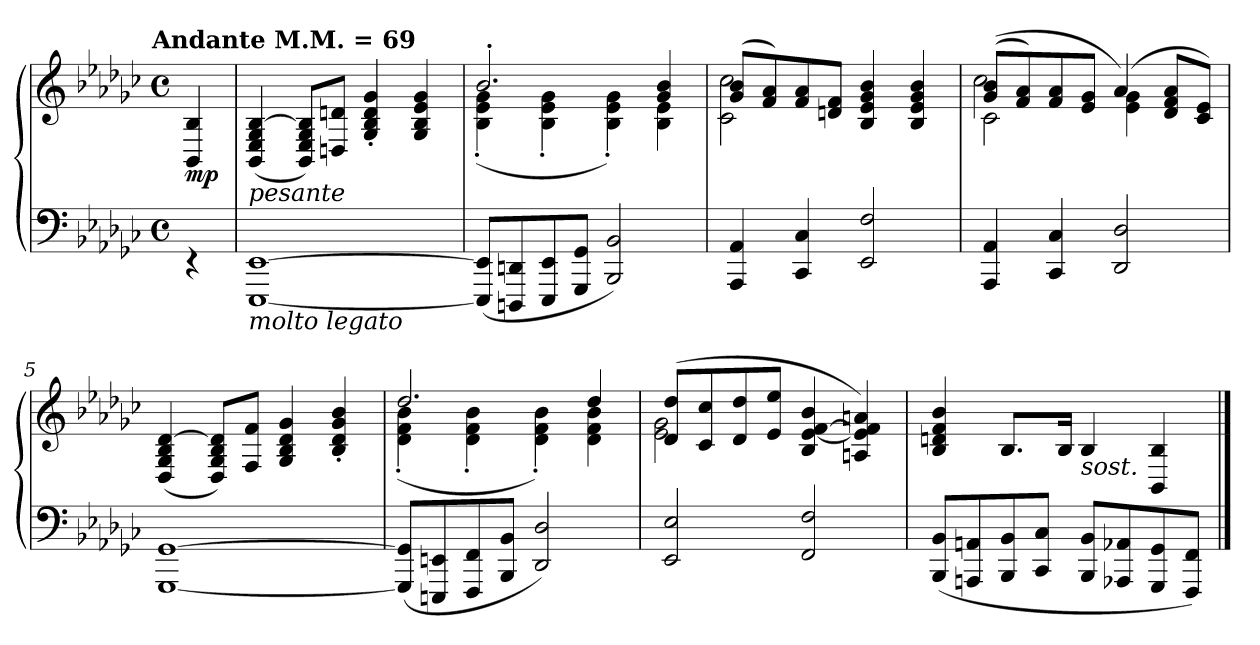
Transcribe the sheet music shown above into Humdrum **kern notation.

**kern	**kern	**dynam
*part1	*part1	*part1
*staff2	*staff1	*staff1/2
*clefF4	*clefG2	*
*k[b-e-a-d-g-c-]	*k[b-e-a-d-g-c-]	*
!!LO:TX:omd:t=Andante  M.M.  = 69
*M4/4	*M4/4	*
*met(c)	*met(c)	*
*MM69	*MM69	*
=	=	=
!	!	!LO:DY:b
4rEE	4BB-/ 4B-/	mp
=1	=1	=1
!LO:TX:a:i:t=pesante	!	!
!LO:TX:b:i:t=molto legato	!	!
[1EEE- [1EE-	(>4BB-/ 4E-/ 4G-/ [4B-/	.
.	8BB-/ 8E-/ 8G-/ 8B-]/L)	.
.	8Dn/ 8dn/J	.
.	4G-'/ 4B-'/ 4d'/ 4g-'/	.
.	4G-/ 4B-/ 4e-/ 4g-/	.
=2	=2	=2
*	*^	*
(<8EEE-]/ 8EE-]/L	2.b-'/	(<4B-'\ 4e-'\ 4g-'\	.
8DDDn/ 8DDn/	.	.	.
8EEE-/ 8EE-/	.	4B-'\ 4e-'\ 4g-'\	.
8GGG-/ 8GG-/J	.	.	.
2BBB-/ 2BB-/)	.	4B-'\ 4e-'\ 4g-'\)	.
.	4g-/ 4b-/	4B-\ 4e-\	.
=3	=3	=3	=3
4AAA-/ 4AA-/	(<(>8g-/ 8b-/L	2c-\ 2cc-\)	.
.	8f/ 8a-/)	.	.
4CC-/ 4C-/	8f/ 8a-/	.	.
.	8dn/ 8f/J	.	.
2EE-/ 2F/	(<4B-/ 4e-/ 4g-/ 4b-/)	2ryy	.
.	4B-/ 4e-/ 4g-/ 4b-/	.	.
=4	=4	=4	=4
*	*	*^	*
4AAA-/ 4AA-/	(<(>8g-/ 8b-/L	2cc-\	2c-\	.
.	8f/ 8a-/)	.	.	.
4CC-/ 4C-/	8f/ 8a-/	.	.	.
.	8e-/ 8g-/J	.	.	.
2DD-/ 2D-/	(<4a-/)	4e-\ 4g-\	2ryy	.
.	8d-/ 8f/ 8a-/L	4ryy	.	.
.	8c-/ 8e-/J)	.	.	.
*	*v	*v	*v	*
!!LO:LB:g=z
=5	=5	=5
[1GGG- [1GG-	(>4D-/ 4G-/ 4B-/ [4d-/	.
.	8D-/ 8G-/ 8B-/ 8d-]/L)	.
.	8F/ 8f/J	.
.	4G-/ 4B-/ 4d-/ 4g-/	.
.	4B-'/ 4d-'/ 4g-'/ 4b-'/	.
=6	=6	=6
*	*^	*
(<8GGG-]/ 8GG-]/L	2.dd-/	(<4d-'\ 4f'\ 4b-'\	.
8EEEn/ 8EEn/	.	.	.
8FFF/ 8FF/	.	4d-'\ 4f'\ 4b-'\	.
8BBB-/ 8BB-/J	.	.	.
2DD-/ 2D-/)	.	4d-'\ 4f'\ 4b-'\)	.
.	4dd-/	4d-\ 4f\ 4b-\	.
=7	=7	=7	=7
2EE-/ 2E-/	(>8d-/ 8dd-/L	2e-\ 2g-\	.
.	8c-/ 8cc-/	.	.
.	8d-/ 8dd-/	.	.
.	8e-/ 8ee-/J	.	.
2FF/ 2F/	4B-/ [4e-/ [4f/ 4b-/	2ryy	.
.	4An/ 4e-]/ 4f]/ 4an/)	.	.
*	*v	*v	*
=8	=8	=8
(<8BBB-/ 8BB-/L	4B-/ 4dn/ 4f/ 4b-/	.
8AAAn/ 8AAn/	.	.
8BBB-/ 8BB-/	8.B-/L	.
8CC-/ 8C-/J	.	.
.	16B-/Jk	.
!	!LO:TX:b:i:t=sost.	!
8BBB-/ 8BB-/L	4B-/	.
8AAA-X/ 8AA-X/	.	.
8GGG-/ 8GG-/	4BB-/ 4B-/	.
8FFF/ 8FF/J)	.	.
==	==	==
*-	*-	*-
